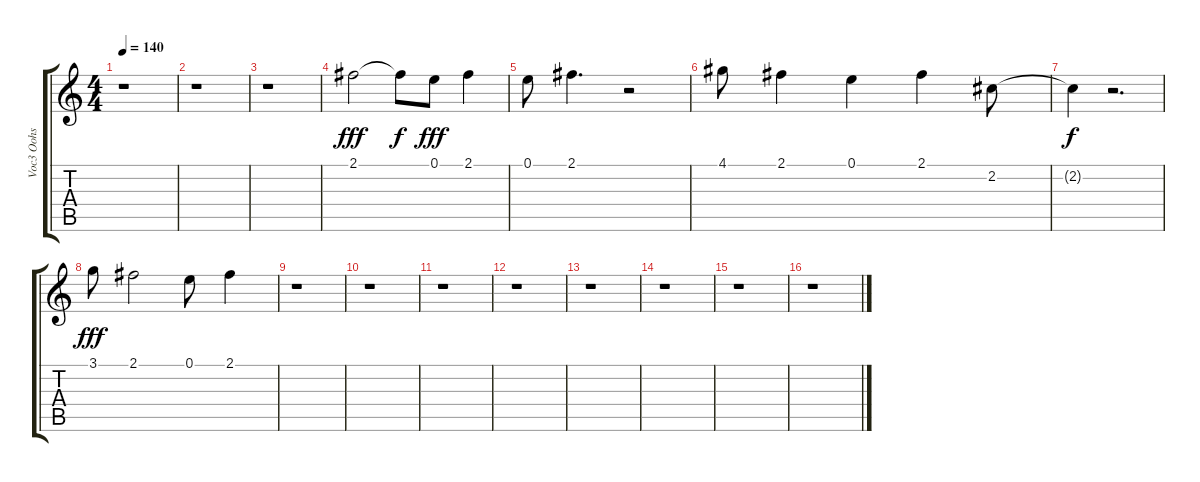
\track ("Voc3 Oohs" "Voc3 Oohs") {instrument acousticguitarnylon}
\staff {score tabs}
\tuning (E4 B3 G3 D3 A2 E2) {hide}
\ts (4 4)
\tempo 140
\clef g2
\ks c
r.1{dy fff} |
r.1 |
r.1 |
2.1.2 2.1{t}.8{dy f} 0.1.8{dy fff} 2.1.4 |
0.1.8 2.1.4{d} r.2 |
4.1.8 2.1.4 0.1.4 2.1.4 2.2.8 |
2.2{t}.4{dy f} r.2{d} |
3.1.8{dy fff} 2.1.2 0.1.8 2.1.4 |
r.1 |
r.1 |
r.1 |
r.1 |
r.1 |
r.1 |
r.1 |
r.1
